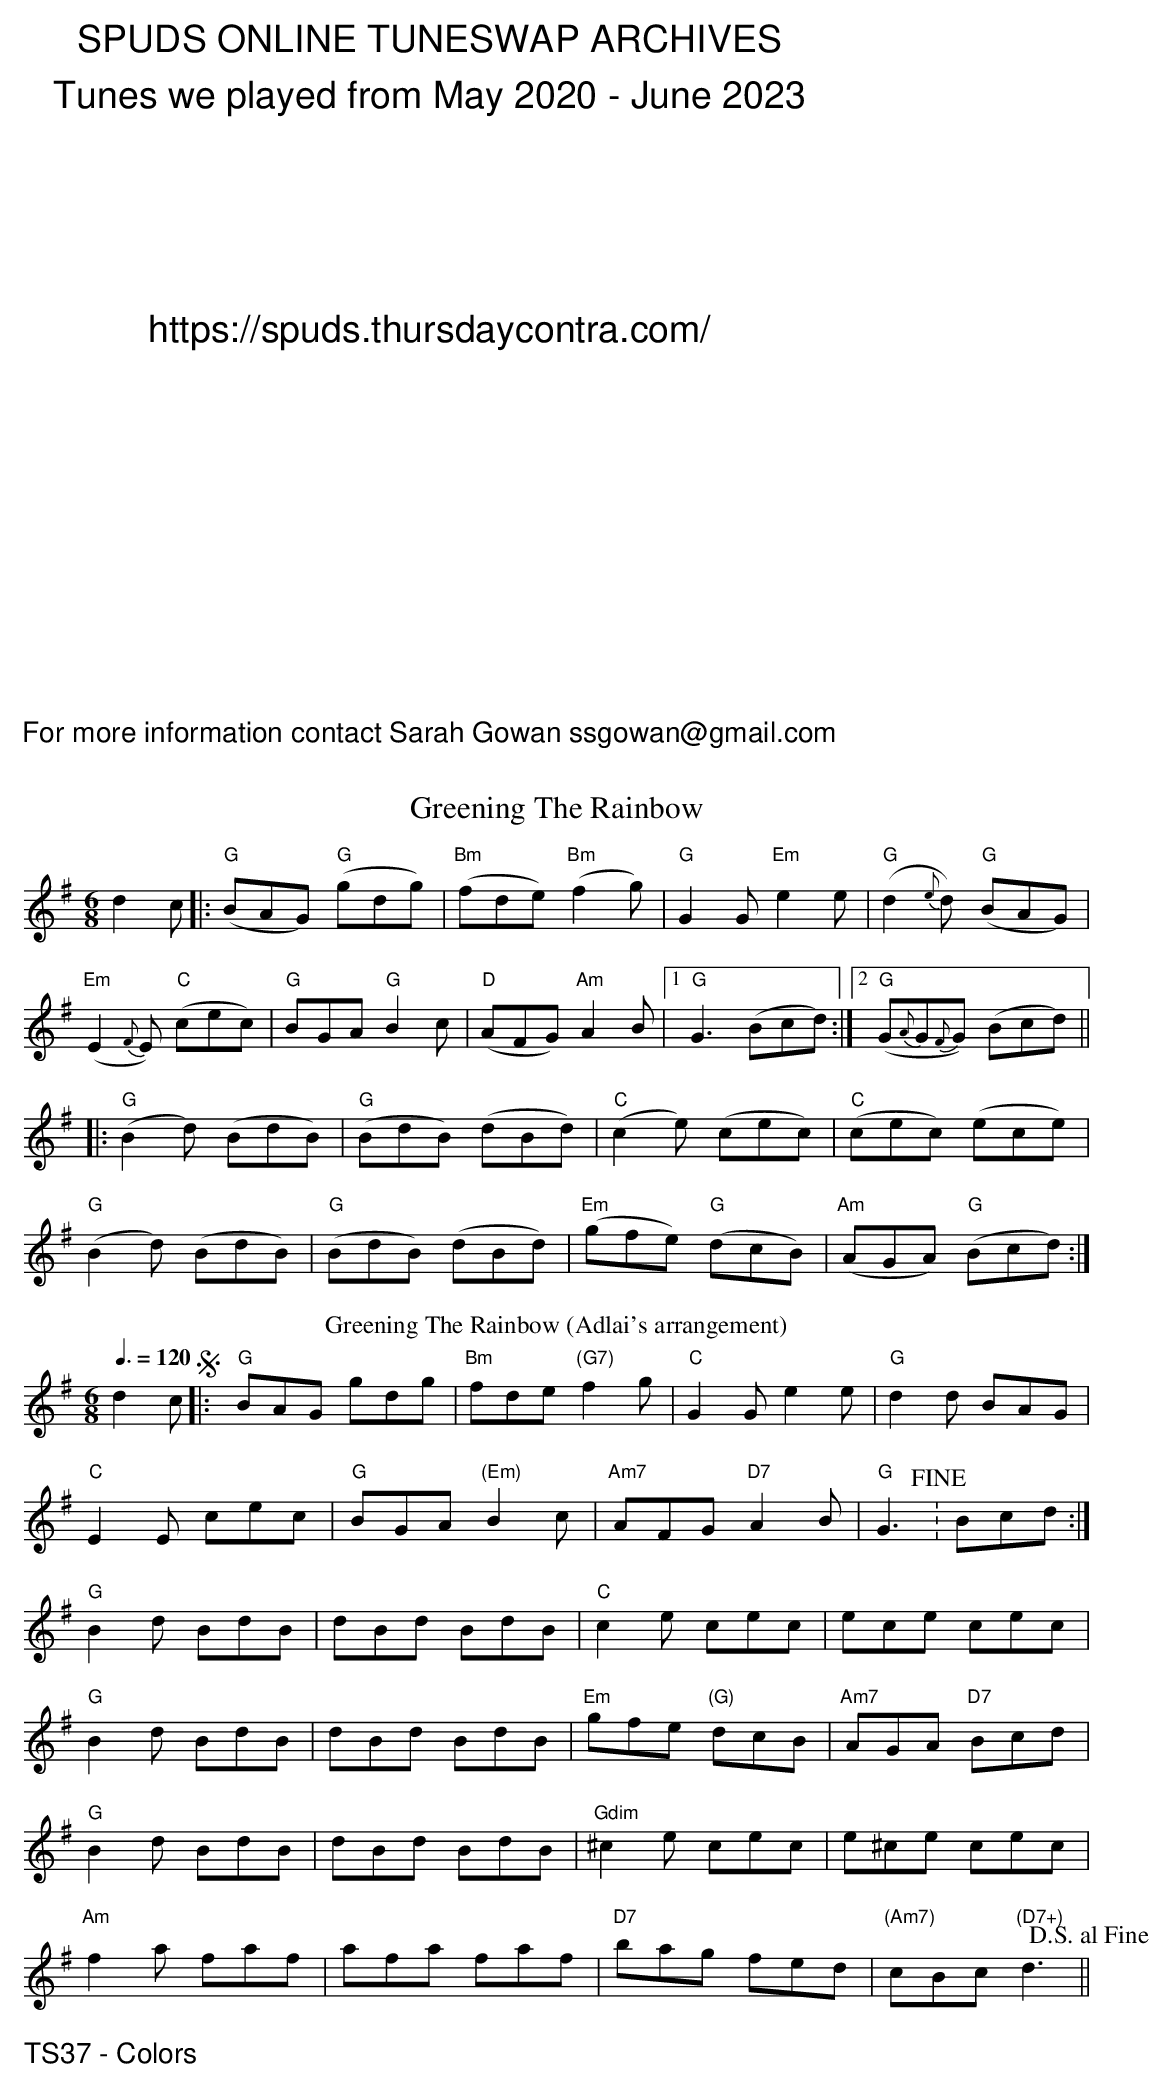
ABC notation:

X:1
T: Greening The Rainbow
M: 6/8
L: 1/8
K: Gmaj
d2c|:"G"(BAG) "G"(gdg)|"Bm"(fde) "Bm"(f2g)|"G"G2G "Em" e2e|"G"(d2{e}d) "G"(BAG)|
"Em"(E2{F}E) "C"(cec)|"G"BGA "G"B2c|"D"(AFG) "Am"A2B|1 "G"G3 (Bcd):|2 "G"(G{A}G{F}G) (Bcd)||
|:"G"(B2d) (BdB)|"G"(BdB) (dBd)|"C"(c2e) (cec)|"C"(cec) (ece)|
"G"(B2d) (BdB)|"G"(BdB) (dBd)|"Em"(gfe) "G"(dcB)|"Am"(AGA) "G"(Bcd):|
T: Greening The Rainbow (Adlai's arrangement)
C: arr. John Bunch and Adlai Waksman
M: 6/8
L: 1/8
K: Gmaj
Q: 3/8=120
d2c S|:y"G"BAG gdg|"Bm"fde "(G7)"f2g|"C"G2G e2e|"G"d2d BAG|
"C"E2E cec|"G"BGA "(Em)"B2c|"Am7"AFG "D7"A2B| "G"G3!fine!.| Bcd:|
"G"B2d BdB|dBd BdB|"C"c2e cec|ece cec|
"G"B2d BdB|dBd BdB | "Em"gfe "(G)"dcB|"Am7"AGA "D7"Bcd|
"G"B2d BdB|dBd BdB|"Gdim"^c2e cec|e^ce cec|
"Am"f2a faf | afa faf | "D7"bag fed | "(Am7)"cBc "(D7+)"d3 !D.S.alfine!||
